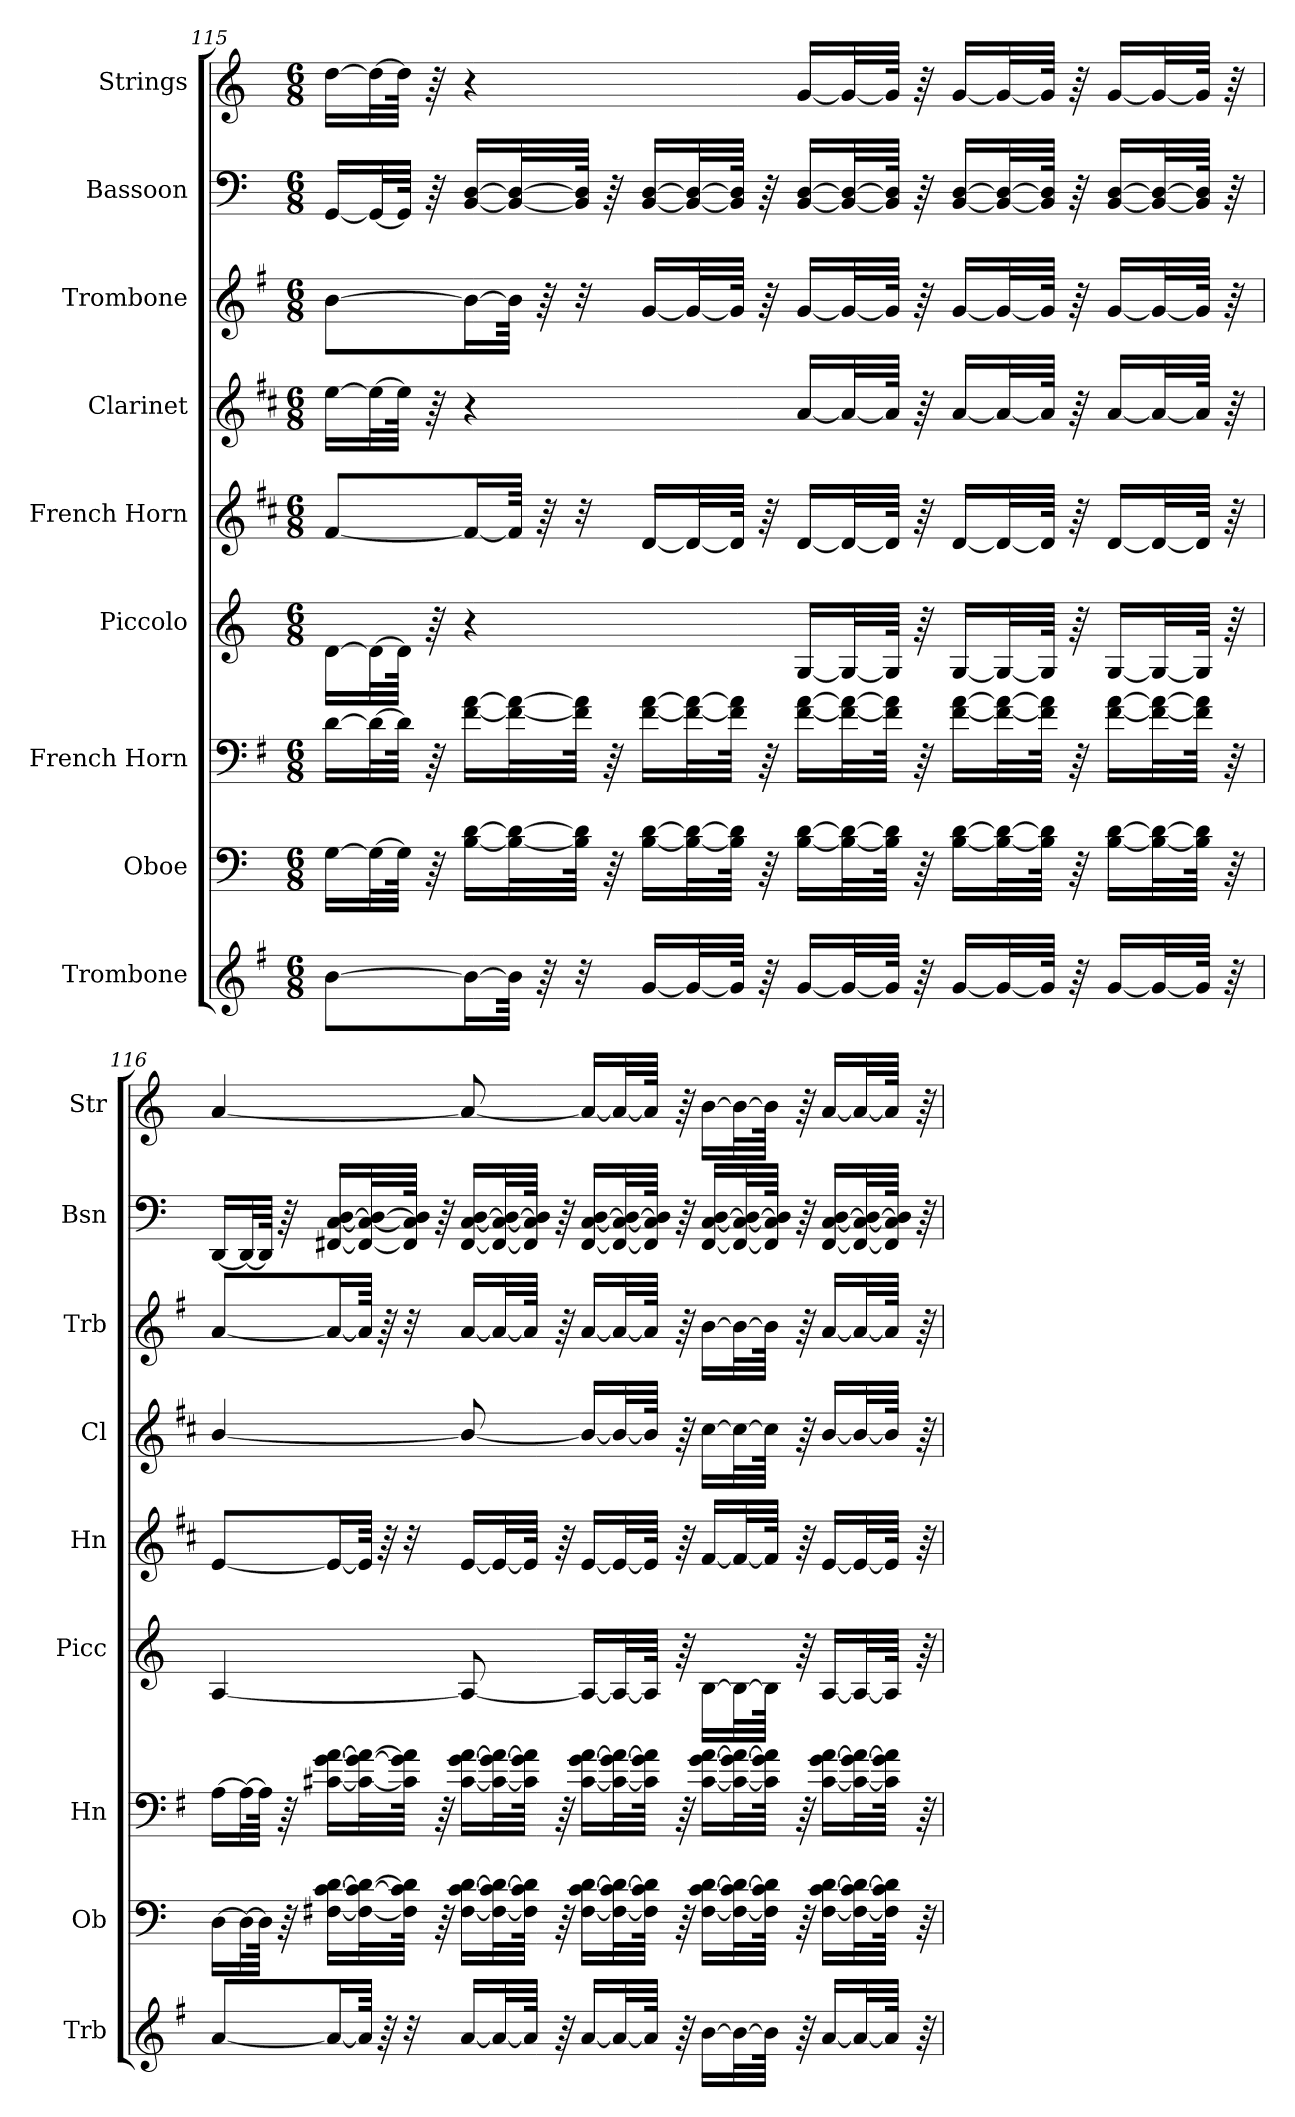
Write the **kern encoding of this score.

**kern	**kern	**kern	**kern	**kern	**kern	**kern	**kern	**kern
*part9	*part8	*part7	*part6	*part5	*part4	*part3	*part2	*part1
*staff9	*staff8	*staff7	*staff6	*staff5	*staff4	*staff3	*staff2	*staff1
*I"Trombone	*I"Oboe	*I"French Horn	*I"Piccolo	*I"French Horn	*I"Clarinet	*I"Trombone	*I"Bassoon	*I"Strings
*I'Trb	*I'Ob	*I'Hn	*I'Picc	*I'Hn	*I'Cl	*I'Trb	*I'Bsn	*I'Str
!!LO:PB:g=z
*clefG2	*clefF4	*clefF4	*clefG2	*clefG2	*clefG2	*clefG2	*clefF4	*clefG2
*	*	*ITrd4c7	*ITrd-7c-12	*ITrd4c7	*ITrd1c2	*	*	*
*k[f#]	*k[]	*k[]	*k[]	*k[f#]	*k[]	*k[f#]	*k[]	*k[]
*M6/8	*M6/8	*M6/8	*M6/8	*M6/8	*M6/8	*M6/8	*M6/8	*M6/8
=115	=115	=115	=115	=115	=115	=115	=115	=115
[8b\L	[16G\LL	[16G\LL	[16dd\LL	[8B/L	[16dd\LL	[8b\L	[16GG/LL	[16dd\LL
.	32G\L_	32G\L_	32dd\L_	.	32dd\L_	.	32GG/L_	32dd\L_
.	64G\JJJk]	64G\JJJk]	64dd\JJJk]	.	64dd\JJJk]	.	64GG/JJJk]	64dd\JJJk]
.	64r	64r	64r	.	64r	.	64r	64r
16b\L_	[16B\ [16d\LL	[16B\ [16d\LL	4r	16B/L_	4r	16b\L_	[16BB/ [16D/LL	4r
64b\JJkk]	32B\_ 32d\_L	32B\_ 32d\_L	.	64B/JJkk]	.	64b\JJkk]	32BB/_ 32D/_L	.
64r	.	.	.	64r	.	64r	.	.
32r	64B\] 64d\]JJJk	64B\] 64d\]JJJk	.	32r	.	32r	64BB/] 64D/]JJJk	.
.	64r	64r	.	.	.	.	64r	.
[16g/LL	[16B\ [16d\LL	[16B\ [16d\LL	.	[16G/LL	.	[16g/LL	[16BB/ [16D/LL	.
32g/L_	32B\_ 32d\_L	32B\_ 32d\_L	.	32G/L_	.	32g/L_	32BB/_ 32D/_L	.
64g/JJJk]	64B\] 64d\]JJJk	64B\] 64d\]JJJk	.	64G/JJJk]	.	64g/JJJk]	64BB/] 64D/]JJJk	.
64r	64r	64r	.	64r	.	64r	64r	.
[16g/LL	[16B\ [16d\LL	[16B\ [16d\LL	[16g/LL	[16G/LL	[16g/LL	[16g/LL	[16BB/ [16D/LL	[16g/LL
32g/L_	32B\_ 32d\_L	32B\_ 32d\_L	32g/L_	32G/L_	32g/L_	32g/L_	32BB/_ 32D/_L	32g/L_
64g/JJJk]	64B\] 64d\]JJJk	64B\] 64d\]JJJk	64g/JJJk]	64G/JJJk]	64g/JJJk]	64g/JJJk]	64BB/] 64D/]JJJk	64g/JJJk]
64r	64r	64r	64r	64r	64r	64r	64r	64r
[16g/LL	[16B\ [16d\LL	[16B\ [16d\LL	[16g/LL	[16G/LL	[16g/LL	[16g/LL	[16BB/ [16D/LL	[16g/LL
32g/L_	32B\_ 32d\_L	32B\_ 32d\_L	32g/L_	32G/L_	32g/L_	32g/L_	32BB/_ 32D/_L	32g/L_
64g/JJJk]	64B\] 64d\]JJJk	64B\] 64d\]JJJk	64g/JJJk]	64G/JJJk]	64g/JJJk]	64g/JJJk]	64BB/] 64D/]JJJk	64g/JJJk]
64r	64r	64r	64r	64r	64r	64r	64r	64r
[16g/LL	[16B\ [16d\LL	[16B\ [16d\LL	[16g/LL	[16G/LL	[16g/LL	[16g/LL	[16BB/ [16D/LL	[16g/LL
32g/L_	32B\_ 32d\_L	32B\_ 32d\_L	32g/L_	32G/L_	32g/L_	32g/L_	32BB/_ 32D/_L	32g/L_
64g/JJJk]	64B\] 64d\]JJJk	64B\] 64d\]JJJk	64g/JJJk]	64G/JJJk]	64g/JJJk]	64g/JJJk]	64BB/] 64D/]JJJk	64g/JJJk]
64r	64r	64r	64r	64r	64r	64r	64r	64r
!!LO:PB:g=z
=116	=116	=116	=116	=116	=116	=116	=116	=116
[8a/L	[16D\LL	[16D\LL	[4a/	[8A/L	[4a/	[8a/L	[16DD/LL	[4a/
.	32D\L_	32D\L_	.	.	.	.	32DD/L_	.
.	64D\JJJk]	64D\JJJk]	.	.	.	.	64DD/JJJk]	.
.	64r	64r	.	.	.	.	64r	.
16a/L_	[16F#X\ [16c\ [16d\LL	[16F#X\ [16c\ [16d\LL	.	16A/L_	.	16a/L_	[16FF#X/ [16C/ [16D/LL	.
64a/JJkk]	32F#\_ 32c\_ 32d\_L	32F#\_ 32c\_ 32d\_L	.	64A/JJkk]	.	64a/JJkk]	32FF#/_ 32C/_ 32D/_L	.
64r	.	.	.	64r	.	64r	.	.
32r	64F#\] 64c\] 64d\]JJJk	64F#\] 64c\] 64d\]JJJk	.	32r	.	32r	64FF#/] 64C/] 64D/]JJJk	.
.	64r	64r	.	.	.	.	64r	.
[16a/LL	[16F#\ [16c\ [16d\LL	[16F#\ [16c\ [16d\LL	8a/_	[16A/LL	8a/_	[16a/LL	[16FF#/ [16C/ [16D/LL	8a/_
32a/L_	32F#\_ 32c\_ 32d\_L	32F#\_ 32c\_ 32d\_L	.	32A/L_	.	32a/L_	32FF#/_ 32C/_ 32D/_L	.
64a/JJJk]	64F#\] 64c\] 64d\]JJJk	64F#\] 64c\] 64d\]JJJk	.	64A/JJJk]	.	64a/JJJk]	64FF#/] 64C/] 64D/]JJJk	.
64r	64r	64r	.	64r	.	64r	64r	.
[16a/LL	[16F#\ [16c\ [16d\LL	[16F#\ [16c\ [16d\LL	16a/LL_	[16A/LL	16a/LL_	[16a/LL	[16FF#/ [16C/ [16D/LL	16a/LL_
32a/L_	32F#\_ 32c\_ 32d\_L	32F#\_ 32c\_ 32d\_L	32a/L_	32A/L_	32a/L_	32a/L_	32FF#/_ 32C/_ 32D/_L	32a/L_
64a/JJJk]	64F#\] 64c\] 64d\]JJJk	64F#\] 64c\] 64d\]JJJk	64a/JJJk]	64A/JJJk]	64a/JJJk]	64a/JJJk]	64FF#/] 64C/] 64D/]JJJk	64a/JJJk]
64r	64r	64r	64r	64r	64r	64r	64r	64r
[16b\LL	[16F#\ [16c\ [16d\LL	[16F#\ [16c\ [16d\LL	[16b\LL	[16B/LL	[16b\LL	[16b\LL	[16FF#/ [16C/ [16D/LL	[16b\LL
32b\L_	32F#\_ 32c\_ 32d\_L	32F#\_ 32c\_ 32d\_L	32b\L_	32B/L_	32b\L_	32b\L_	32FF#/_ 32C/_ 32D/_L	32b\L_
64b\JJJk]	64F#\] 64c\] 64d\]JJJk	64F#\] 64c\] 64d\]JJJk	64b\JJJk]	64B/JJJk]	64b\JJJk]	64b\JJJk]	64FF#/] 64C/] 64D/]JJJk	64b\JJJk]
64r	64r	64r	64r	64r	64r	64r	64r	64r
[16a/LL	[16F#\ [16c\ [16d\LL	[16F#\ [16c\ [16d\LL	[16a/LL	[16A/LL	[16a/LL	[16a/LL	[16FF#/ [16C/ [16D/LL	[16a/LL
32a/L_	32F#\_ 32c\_ 32d\_L	32F#\_ 32c\_ 32d\_L	32a/L_	32A/L_	32a/L_	32a/L_	32FF#/_ 32C/_ 32D/_L	32a/L_
64a/JJJk]	64F#\] 64c\] 64d\]JJJk	64F#\] 64c\] 64d\]JJJk	64a/JJJk]	64A/JJJk]	64a/JJJk]	64a/JJJk]	64FF#/] 64C/] 64D/]JJJk	64a/JJJk]
64r	64r	64r	64r	64r	64r	64r	64r	64r
=	=	=	=	=	=	=	=	=
*-	*-	*-	*-	*-	*-	*-	*-	*-
